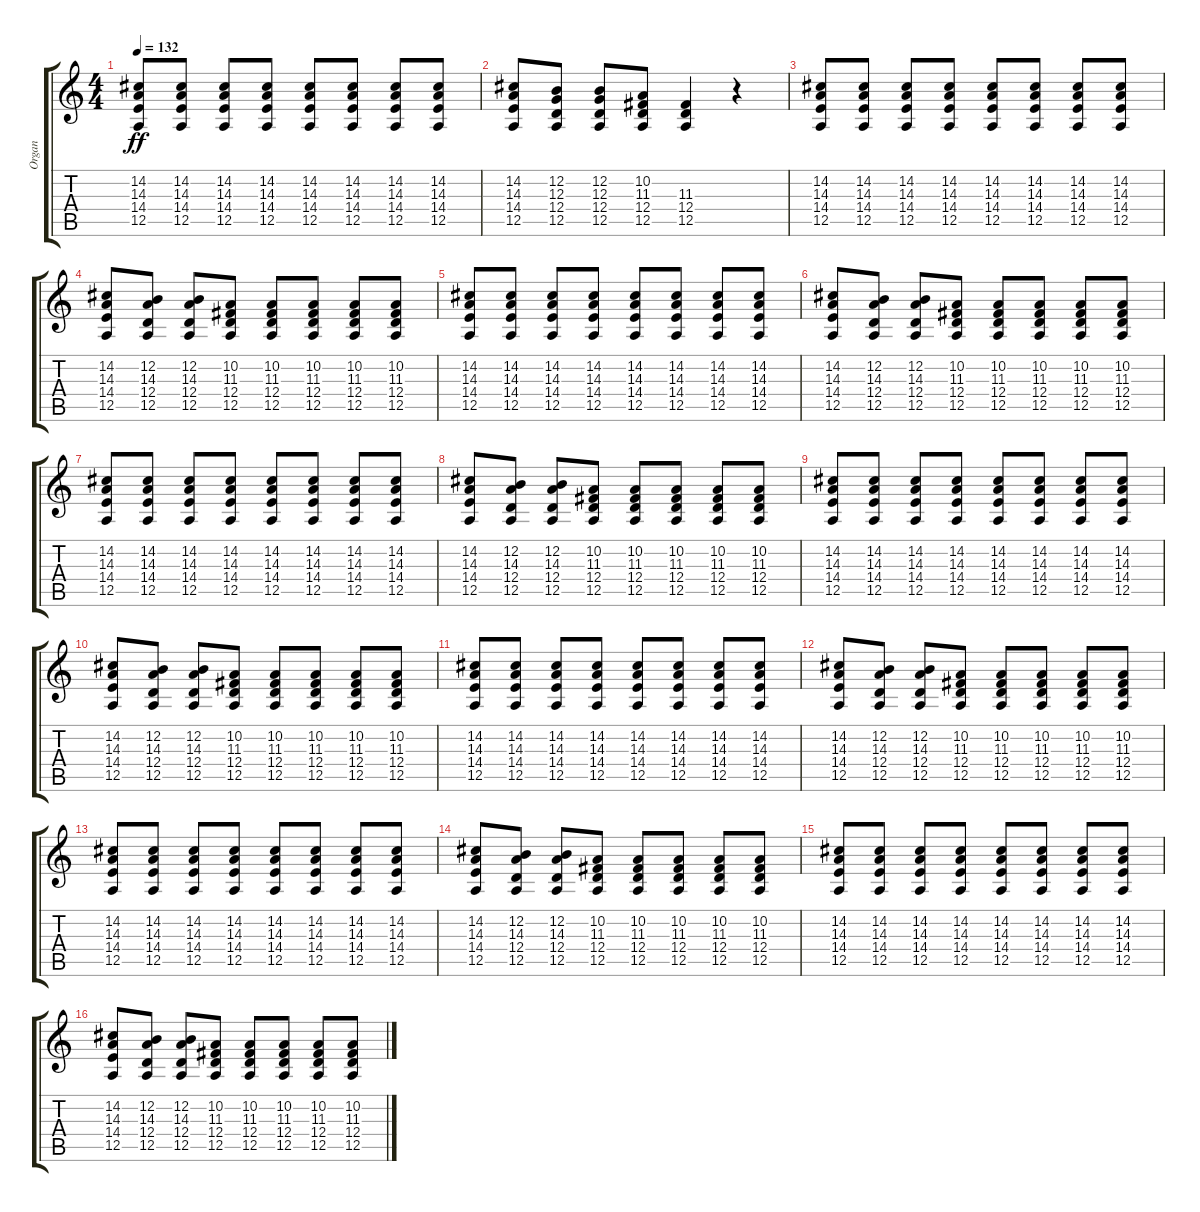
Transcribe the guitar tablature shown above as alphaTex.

\track ("Organ" "Organ") {instrument drawbarorgan}
\staff {score tabs}
\tuning (E4 B3 G3 D3 A2 E2) {hide}
\ts (4 4)
\tempo 132
\clef g2
\ks c
(14.2 14.3 14.4 12.5).8{dy ff} (14.2 14.3 14.4 12.5).8 (14.2 14.3 14.4 12.5).8 (14.2 14.3 14.4 12.5).8 (14.2 14.3 14.4 12.5).8 (14.2 14.3 14.4 12.5).8 (14.2 14.3 14.4 12.5).8 (14.2 14.3 14.4 12.5).8 |
(14.2 14.3 14.4 12.5).8 (12.2 12.3 12.4 12.5).8 (12.2 12.3 12.4 12.5).8 (10.2 11.3 12.4 12.5).8 (11.3 12.4 12.5).4 r.4 |
(14.2 14.3 14.4 12.5).8 (14.2 14.3 14.4 12.5).8 (14.2 14.3 14.4 12.5).8 (14.2 14.3 14.4 12.5).8 (14.2 14.3 14.4 12.5).8 (14.2 14.3 14.4 12.5).8 (14.2 14.3 14.4 12.5).8 (14.2 14.3 14.4 12.5).8 |
(14.2 14.3 14.4 12.5).8 (12.2 14.3 12.4 12.5).8 (12.2 14.3 12.4 12.5).8 (10.2 11.3 12.4 12.5).8 (10.2 11.3 12.4 12.5).8 (10.2 11.3 12.4 12.5).8 (10.2 11.3 12.4 12.5).8 (10.2 11.3 12.4 12.5).8 |
(14.2 14.3 14.4 12.5).8 (14.2 14.3 14.4 12.5).8 (14.2 14.3 14.4 12.5).8 (14.2 14.3 14.4 12.5).8 (14.2 14.3 14.4 12.5).8 (14.2 14.3 14.4 12.5).8 (14.2 14.3 14.4 12.5).8 (14.2 14.3 14.4 12.5).8 |
(14.2 14.3 14.4 12.5).8 (12.2 14.3 12.4 12.5).8 (12.2 14.3 12.4 12.5).8 (10.2 11.3 12.4 12.5).8 (10.2 11.3 12.4 12.5).8 (10.2 11.3 12.4 12.5).8 (10.2 11.3 12.4 12.5).8 (10.2 11.3 12.4 12.5).8 |
(14.2 14.3 14.4 12.5).8 (14.2 14.3 14.4 12.5).8 (14.2 14.3 14.4 12.5).8 (14.2 14.3 14.4 12.5).8 (14.2 14.3 14.4 12.5).8 (14.2 14.3 14.4 12.5).8 (14.2 14.3 14.4 12.5).8 (14.2 14.3 14.4 12.5).8 |
(14.2 14.3 14.4 12.5).8 (12.2 14.3 12.4 12.5).8 (12.2 14.3 12.4 12.5).8 (10.2 11.3 12.4 12.5).8 (10.2 11.3 12.4 12.5).8 (10.2 11.3 12.4 12.5).8 (10.2 11.3 12.4 12.5).8 (10.2 11.3 12.4 12.5).8 |
(14.2 14.3 14.4 12.5).8 (14.2 14.3 14.4 12.5).8 (14.2 14.3 14.4 12.5).8 (14.2 14.3 14.4 12.5).8 (14.2 14.3 14.4 12.5).8 (14.2 14.3 14.4 12.5).8 (14.2 14.3 14.4 12.5).8 (14.2 14.3 14.4 12.5).8 |
(14.2 14.3 14.4 12.5).8 (12.2 14.3 12.4 12.5).8 (12.2 14.3 12.4 12.5).8 (10.2 11.3 12.4 12.5).8 (10.2 11.3 12.4 12.5).8 (10.2 11.3 12.4 12.5).8 (10.2 11.3 12.4 12.5).8 (10.2 11.3 12.4 12.5).8 |
(14.2 14.3 14.4 12.5).8 (14.2 14.3 14.4 12.5).8 (14.2 14.3 14.4 12.5).8 (14.2 14.3 14.4 12.5).8 (14.2 14.3 14.4 12.5).8 (14.2 14.3 14.4 12.5).8 (14.2 14.3 14.4 12.5).8 (14.2 14.3 14.4 12.5).8 |
(14.2 14.3 14.4 12.5).8 (12.2 14.3 12.4 12.5).8 (12.2 14.3 12.4 12.5).8 (10.2 11.3 12.4 12.5).8 (10.2 11.3 12.4 12.5).8 (10.2 11.3 12.4 12.5).8 (10.2 11.3 12.4 12.5).8 (10.2 11.3 12.4 12.5).8 |
(14.2 14.3 14.4 12.5).8 (14.2 14.3 14.4 12.5).8 (14.2 14.3 14.4 12.5).8 (14.2 14.3 14.4 12.5).8 (14.2 14.3 14.4 12.5).8 (14.2 14.3 14.4 12.5).8 (14.2 14.3 14.4 12.5).8 (14.2 14.3 14.4 12.5).8 |
(14.2 14.3 14.4 12.5).8 (12.2 14.3 12.4 12.5).8 (12.2 14.3 12.4 12.5).8 (10.2 11.3 12.4 12.5).8 (10.2 11.3 12.4 12.5).8 (10.2 11.3 12.4 12.5).8 (10.2 11.3 12.4 12.5).8 (10.2 11.3 12.4 12.5).8 |
(14.2 14.3 14.4 12.5).8 (14.2 14.3 14.4 12.5).8 (14.2 14.3 14.4 12.5).8 (14.2 14.3 14.4 12.5).8 (14.2 14.3 14.4 12.5).8 (14.2 14.3 14.4 12.5).8 (14.2 14.3 14.4 12.5).8 (14.2 14.3 14.4 12.5).8 |
(14.2 14.3 14.4 12.5).8 (12.2 14.3 12.4 12.5).8 (12.2 14.3 12.4 12.5).8 (10.2 11.3 12.4 12.5).8 (10.2 11.3 12.4 12.5).8 (10.2 11.3 12.4 12.5).8 (10.2 11.3 12.4 12.5).8 (10.2 11.3 12.4 12.5).8
